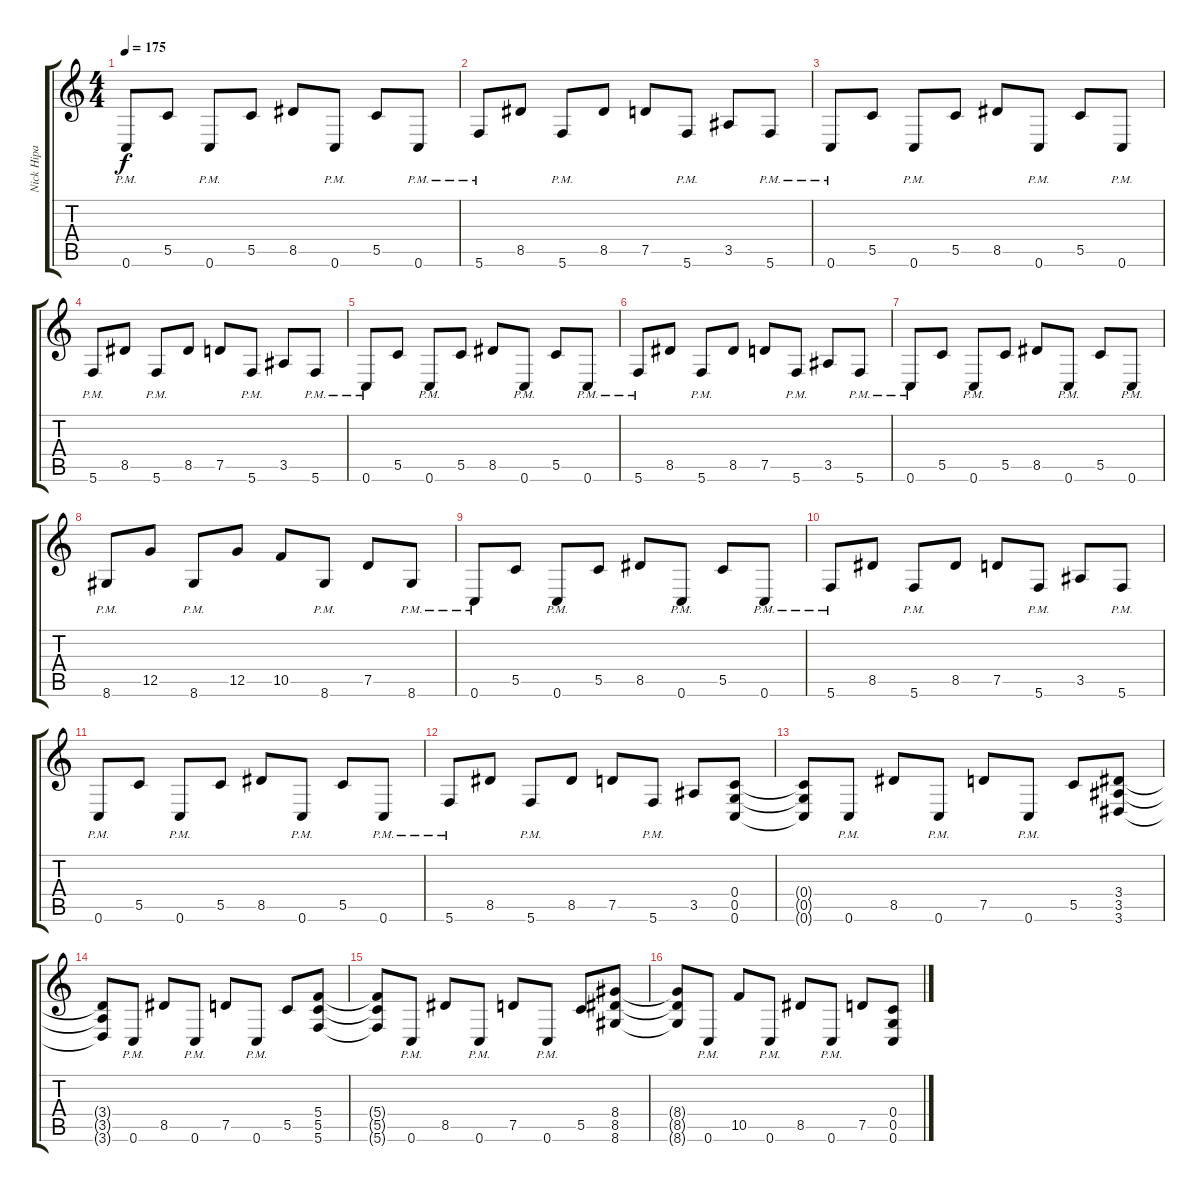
\track ("Nick Hipa" "Nick Hipa") {instrument distortionguitar}
\staff {score tabs}
\tuning (D4 A3 F3 C3 G2 C2) {hide}
\ts (4 4)
\tempo 175
\clef g2
\ks c
0.6{pm}.8{dy f} 5.5.8 0.6{pm}.8 5.5.8 8.5.8 0.6{pm}.8 5.5.8 0.6{pm}.8 |
5.6{pm}.8 8.5.8 5.6{pm}.8 8.5.8 7.5.8 5.6{pm}.8 3.5.8 5.6{pm}.8 |
0.6{pm}.8 5.5.8 0.6{pm}.8 5.5.8 8.5.8 0.6{pm}.8 5.5.8 0.6{pm}.8 |
5.6{pm}.8 8.5.8 5.6{pm}.8 8.5.8 7.5.8 5.6{pm}.8 3.5.8 5.6{pm}.8 |
0.6{pm}.8 5.5.8 0.6{pm}.8 5.5.8 8.5.8 0.6{pm}.8 5.5.8 0.6{pm}.8 |
5.6{pm}.8 8.5.8 5.6{pm}.8 8.5.8 7.5.8 5.6{pm}.8 3.5.8 5.6{pm}.8 |
0.6{pm}.8 5.5.8 0.6{pm}.8 5.5.8 8.5.8 0.6{pm}.8 5.5.8 0.6{pm}.8 |
8.6{pm}.8 12.5.8 8.6{pm}.8 12.5.8 10.5.8 8.6{pm}.8 7.5.8 8.6{pm}.8 |
0.6{pm}.8 5.5.8 0.6{pm}.8 5.5.8 8.5.8 0.6{pm}.8 5.5.8 0.6{pm}.8 |
5.6{pm}.8 8.5.8 5.6{pm}.8 8.5.8 7.5.8 5.6{pm}.8 3.5.8 5.6{pm}.8 |
0.6{pm}.8 5.5.8 0.6{pm}.8 5.5.8 8.5.8 0.6{pm}.8 5.5.8 0.6{pm}.8 |
5.6{pm}.8 8.5.8 5.6{pm}.8 8.5.8 7.5.8 5.6{pm}.8 3.5.8 (0.4 0.5 0.6).8 |
(0.4{t} 0.5{t} 0.6{t}).8 0.6{pm}.8 8.5.8 0.6{pm}.8 7.5.8 0.6{pm}.8 5.5.8 (3.4 3.5 3.6).8 |
(3.4{t} 3.5{t} 3.6{t}).8 0.6{pm}.8 8.5.8 0.6{pm}.8 7.5.8 0.6{pm}.8 5.5.8 (5.4 5.5 5.6).8 |
(5.4{t} 5.5{t} 5.6{t}).8 0.6{pm}.8 8.5.8 0.6{pm}.8 7.5.8 0.6{pm}.8 5.5.8 (8.4 8.5 8.6).8 |
(8.4{t} 8.5{t} 8.6{t}).8 0.6{pm}.8 10.5.8 0.6{pm}.8 8.5.8 0.6{pm}.8 7.5.8 (0.4 0.5 0.6).8
